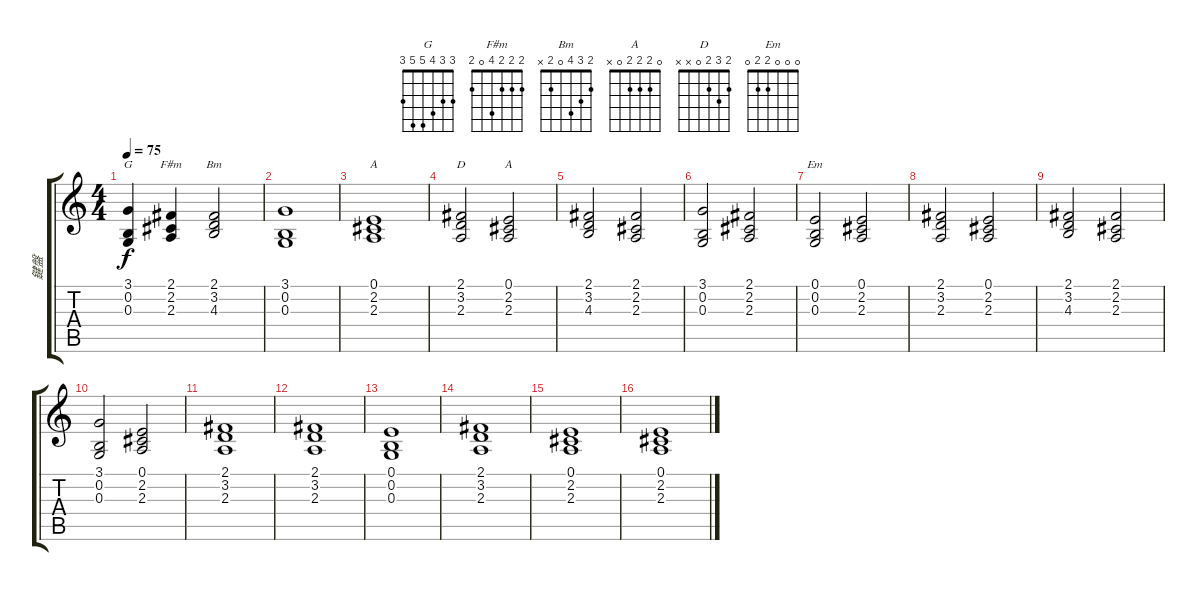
\track ("鍵盤" "鍵盤") {instrument synthstrings2}
\staff {score tabs}
\tuning (E4 B3 G3 D3 A2 E2) {hide}
\chord ("G" 3 3 4 5 5 3)
\chord ("F#m" 2 2 2 4 0 2)
\chord ("Bm" 2 3 4 0 2 x)
\chord ("A" 5 5 6 7 7 5) {firstfret 5}
\chord ("D" 2 3 2 0 x x)
\chord ("A" 0 2 2 2 0 x)
\chord ("Em" 0 0 0 2 2 0)
\ts (4 4)
\tempo 75
\clef g2
\ks c
(3.1 0.2 0.3).4{ch "G" dy f} (2.1 2.2 2.3).4{ch "F#m"} (2.1 3.2 4.3).2{ch "Bm"} |
(3.1 0.2 0.3).1 |
(0.1 2.2 2.3).1{ch "A"} |
(2.1 3.2 2.3).2{ch "D"} (0.1 2.2 2.3).2{ch "A"} |
(2.1 3.2 4.3).2 (2.1 2.2 2.3).2 |
(3.1 0.2 0.3).2 (2.1 2.2 2.3).2 |
(0.1 0.2 0.3).2{ch "Em"} (0.1 2.2 2.3).2 |
(2.1 3.2 2.3).2 (0.1 2.2 2.3).2 |
(2.1 3.2 4.3).2 (2.1 2.2 2.3).2 |
(3.1 0.2 0.3).2 (0.1 2.2 2.3).2 |
(2.1 3.2 2.3).1 |
(2.1 3.2 2.3).1 |
(0.1 0.2 0.3).1 |
(2.1 3.2 2.3).1 |
(0.1 2.2 2.3).1 |
(0.1 2.2 2.3).1
